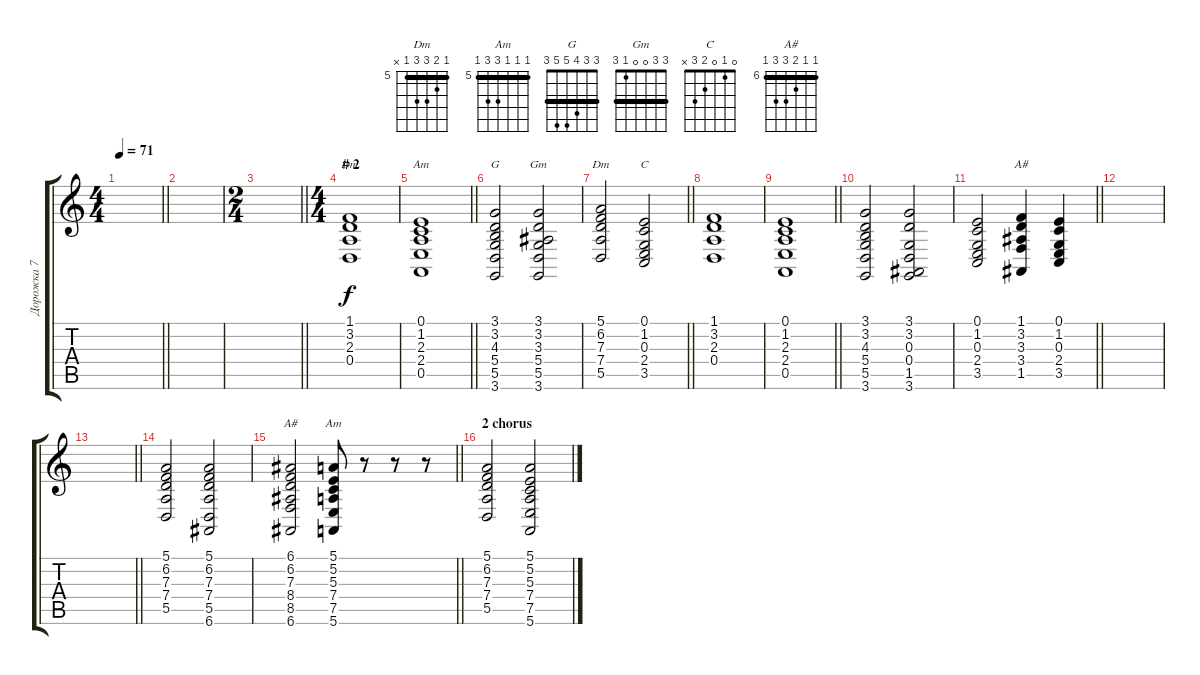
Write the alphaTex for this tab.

\track ("Дорожка 7" "Дорожка 7") {instrument stringensemble1}
\staff {score tabs}
\tuning (E4 B3 G3 D3 A2 E2) {hide}
\chord ("Dm" 1 3 2 0 x x)
\chord ("Am" 0 1 2 2 0 x)
\chord ("G" 3 3 4 5 5 3) {barre 3}
\chord ("Gm" 3 3 0 0 1 3) {barre 3}
\chord ("Dm" 5 6 7 7 5 x) {firstfret 5 barre 5}
\chord ("C" 0 1 0 2 3 x)
\chord ("A#" 1 3 3 3 1 x) {barre 1}
\chord ("A#" 6 6 7 8 8 6) {firstfret 6 barre 6}
\chord ("Am" 5 5 5 7 7 5) {firstfret 5 barre 5}
\ts (4 4)
\tempo 71
\clef g2
\barLineRight lightlight
\ks c
|
|
\ts (2 4)
\barLineRight lightlight
|
\ts (4 4)
\section ("" "# 2")
(1.1 3.2 2.3 0.4).1{ch "Dm"} |
\barLineRight lightlight
(0.1 1.2 2.3 2.4 0.5).1{ch "Am"} |
(3.1 3.2 4.3 5.4 5.5 3.6).2{ch "G"} (3.1 3.2 3.3 5.4 5.5 3.6).2{ch "Gm"} |
\barLineRight lightlight
(5.1 6.2 7.3 7.4 5.5).2{ch "Dm"} (0.1 1.2 0.3 2.4 3.5).2{ch "C"} |
(1.1 3.2 2.3 0.4).1 |
\barLineRight lightlight
(0.1 1.2 2.3 2.4 0.5).1 |
(3.1 3.2 4.3 5.4 5.5 3.6).2 (3.1 3.2 0.3 0.4 1.5 3.6).2 |
\barLineRight lightlight
(0.1 1.2 0.3 2.4 3.5).2 (1.1 3.2 3.3 3.4 1.5).4{ch "A#"} (0.1 1.2 0.3 2.4 3.5).4 |
|
\barLineRight lightlight
|
(5.1 6.2 7.3 7.4 5.5).2 (5.1 6.2 7.3 7.4 5.5 6.6).2 |
\barLineRight lightlight
(6.1 6.2 7.3 8.4 8.5 6.6).2{ch "A#"} (5.1 5.2 5.3 7.4 7.5 5.6).8{ch "Am"} r.8 r.8 r.8 |
\section ("" "2 chorus")
(5.1 6.2 7.3 7.4 5.5).2 (5.1 5.2 5.3 7.4 7.5 5.6).2
